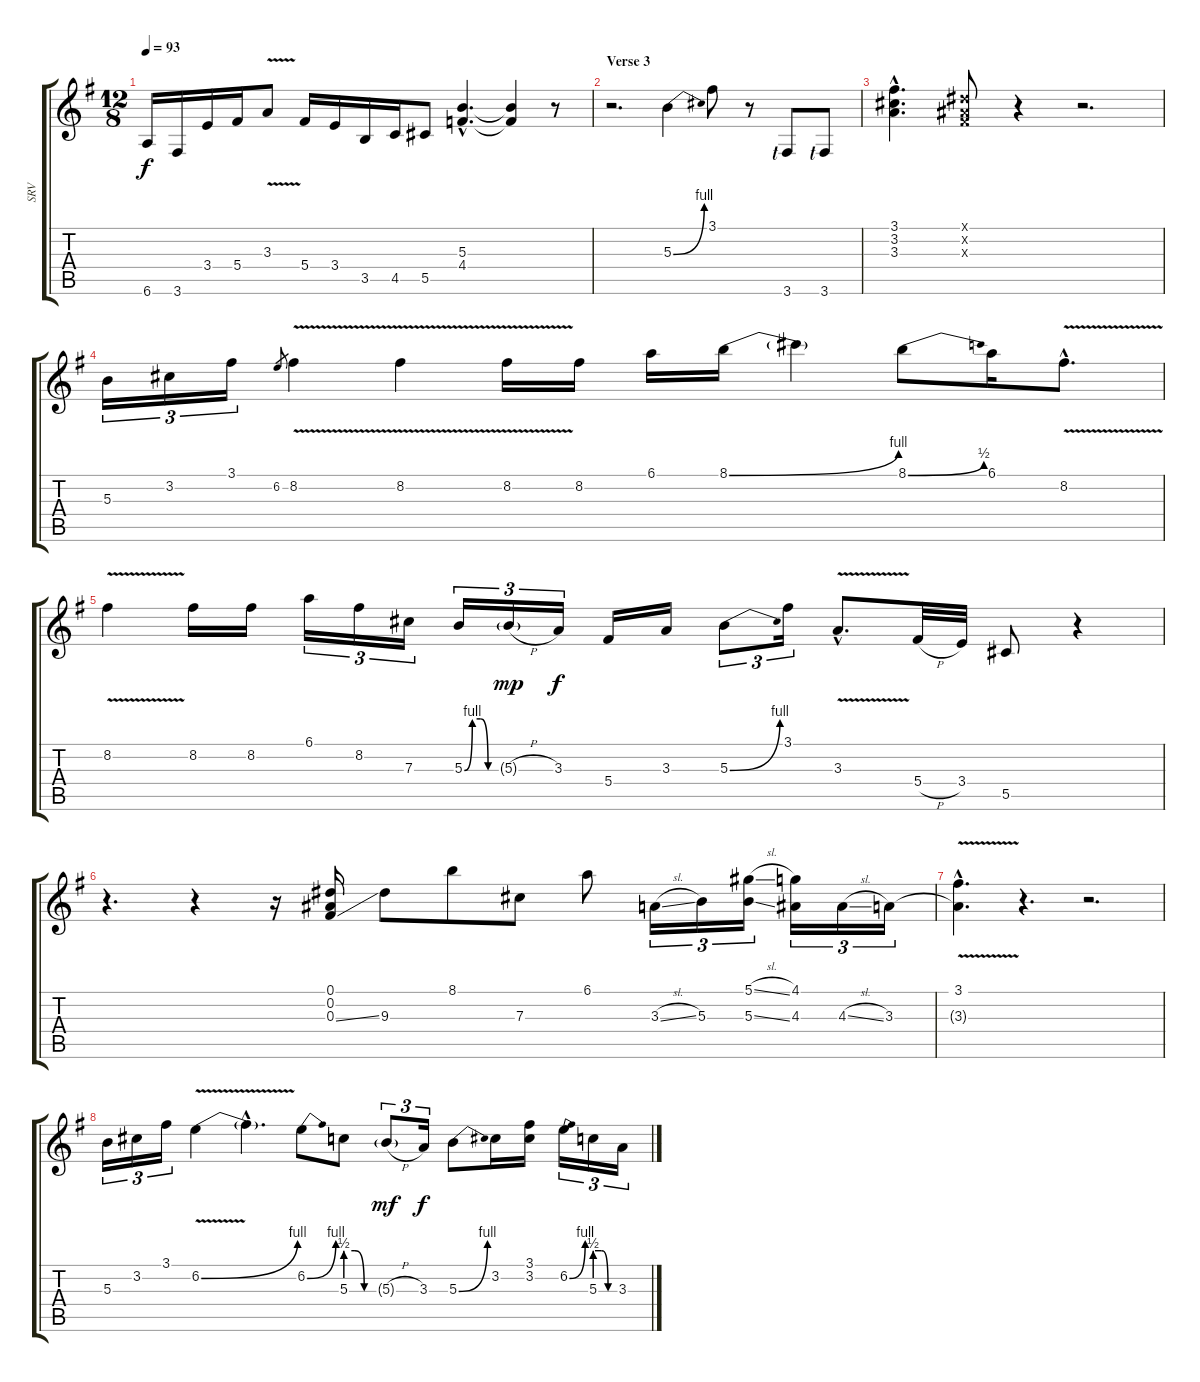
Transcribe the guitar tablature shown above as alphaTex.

\track ("SRV" "SRV") {instrument distortionguitar}
\staff {score tabs}
\tuning (Eb4 Bb3 Gb3 Db3 Ab2 Eb2) {hide}
\ts (12 8)
\tempo 93
\clef g2
\ks g
6.6.16{dy f} 3.6.16 3.4.16 5.4.16 3.3{v}.8 5.4.16 3.4.16 3.5.16 4.5.16 5.5.8 (5.3{hac} 4.4{hac}).4{d} (5.3{t} 4.4{t}).4 r.8 |
\section ("" "Verse 3")
r.2{d} 5.3{be (bend 0 0 60 4)}.4 3.1.8 r.8 3.6{lf 1}.8 3.6{lf 1}.8 |
(3.1{hac} 3.2{hac} 3.3{hac}).4{d} (0.1{x} 0.2{x} 0.3{x}).8 r.4 r.2{d} |
5.3.16{tu (3 2)} 3.2.16{tu (3 2)} 3.1.16{tu (3 2)} 6.2.8{gr} 8.2{v}.4 8.2{v}.4 8.2{v}.16 8.2.16 6.1.16 8.1{be (bend 0 0 60 4)}.16 8.1{t}.4 8.1{be (bend 0 0 60 2)}.8 6.1.16 8.2{v hac}.8{d} |
8.2{v}.4 8.2.16 8.2.16 6.1.16{tu (3 2)} 8.2.16{tu (3 2)} 7.3.16{tu (3 2)} 5.3{be (custom 0 0 15 4 30 4 45 0 60 0)}.16{tu (3 2)} 5.3{h g}.16{tu (3 2) dy mp} 3.3.16{tu (3 2) dy f} 5.4.16 3.3.16 5.3{be (bend 0 0 60 4)}.8{tu (3 2)} 3.1.16{tu (3 2)} 3.3{v hac}.8{d} 5.4{h}.32 3.4.32 5.5.8 r.4 |
r.4{d} r.4 r.16 (0.1 0.2 0.3{ss}).16 9.3.8 8.1.8 7.3.8 6.1.8 3.3{sl}.16{tu (3 2)} 5.3.16{tu (3 2)} (5.1{sl} 5.3{ss}).16{tu (3 2)} (4.1 4.3).16{tu (3 2)} 4.3{sl}.16{tu (3 2)} 3.3.16{tu (3 2)} |
(3.1{v hac} 3.3{hac t}).4{d} r.4{d} r.2{d} |
5.3.16{tu (3 2)} 3.2.16{tu (3 2)} 3.1.16{tu (3 2)} 6.2{be (bend 0 0 60 4) v}.4 6.2{hac t}.4{d} 6.2{be (bend 0 0 60 4)}.8 5.3{be (custom 0 2 20 2 40 0 60 0)}.8 5.3{h g}.8{tu (3 2) dy mf} 3.3.16{tu (3 2) dy f} 5.3{be (bend 0 0 60 4)}.8 3.2.16 (3.1 3.2).16 6.2{be (bend 0 0 60 4)}.16{tu (3 2)} 5.3{be (custom 0 2 20 2 40 0 60 0)}.16{tu (3 2)} 3.3.16{tu (3 2)}
